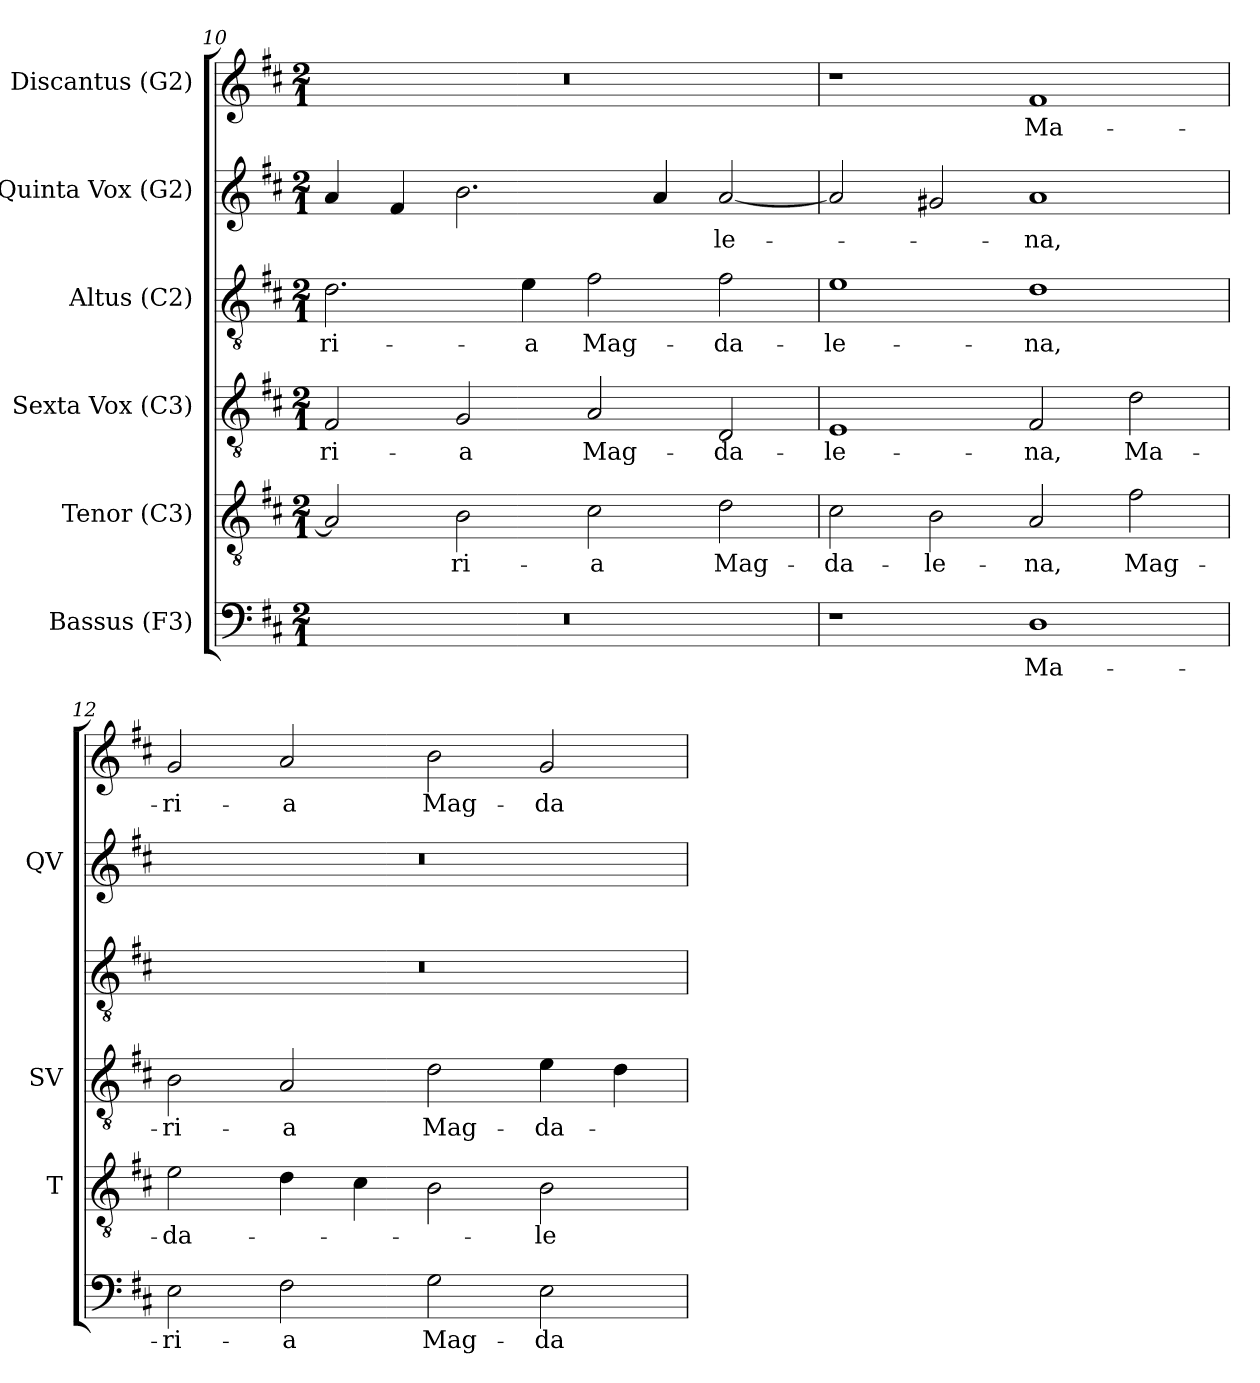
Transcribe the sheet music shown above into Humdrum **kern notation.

**kern	**text	**kern	**text	**kern	**text	**kern	**text	**kern	**text	**kern	**text
*part6	*part6	*part5	*part5	*part4	*part4	*part3	*part3	*part2	*part2	*part1	*part1
*staff6	*staff6	*staff5	*staff5	*staff4	*staff4	*staff3	*staff3	*staff2	*staff2	*staff1	*staff1
*I"Bassus (F3)	*	*I"Tenor (C3)	*	*I"Sexta Vox (C3)	*	*I"Altus (C2)	*	*I"Quinta Vox (G2)	*	*I"Discantus (G2)	*
*	*	*I'T	*	*I'SV	*	*	*	*I'QV	*	*	*
!!LO:PB:g=z
*clefF4	*	*clefGv2	*	*clefGv2	*	*clefGv2	*	*clefG2	*	*clefG2	*
*	*	*	*	*	*	*ITrd7c12	*	*	*	*	*
*k[f#c#]	*	*k[f#c#]	*	*k[f#c#]	*	*k[f#c#]	*	*k[f#c#]	*	*k[f#c#]	*
*D:	*	*D:	*	*D:	*	*D:	*	*D:	*	*D:	*
*M2/1	*	*M2/1	*	*M2/1	*	*M2/1	*	*M2/1	*	*M2/1	*
=10	=10	=10	=10	=10	=10	=10	=10	=10	=10	=10	=10
!LO:N:vis=1	!	!	!	!	!	!	!	!	!	!	!
!	!	!	!	!	!LO:LY:b:color=#000000	!	!	!	!	!	!
!	!	!	!	!	!	!	!LO:LY:b:color=#000000	!	!	!LO:N:vis=1	!
0r	.	2Ai/]	.	2F#i/	-ri-	2.Di\	-ri-	4ai/	.	0r	.
.	.	.	.	.	.	.	.	4f#i/	.	.	.
!	!	!	!LO:LY:b:color=#000000	!	!	!	!	!	!	!	!
!	!	!	!	!	!LO:LY:b:color=#000000	!	!	!	!	!	!
.	.	2Bi\	-ri-	2Gi/	-a	.	.	2.bi\	.	.	.
!	!	!	!	!	!	!	!LO:LY:b:color=#000000	!	!	!	!
.	.	.	.	.	.	4Ei\	-a	.	.	.	.
!	!	!	!LO:LY:b:color=#000000	!	!	!	!	!	!	!	!
!	!	!	!	!	!LO:LY:b:color=#000000	!	!	!	!	!	!
!	!	!	!	!	!	!	!LO:LY:b:color=#000000	!	!	!	!
.	.	2c#i\	-a	2Ai/	Mag-	2F#i\	Mag-	.	.	.	.
.	.	.	.	.	.	.	.	4ai/	.	.	.
!	!	!	!LO:LY:b:color=#000000	!	!	!	!	!	!	!	!
!	!	!	!	!	!LO:LY:b:color=#000000	!	!	!	!	!	!
!	!	!	!	!	!	!	!LO:LY:b:color=#000000	!	!	!	!
!	!	!	!	!	!	!	!	!	!LO:LY:b:color=#000000	!	!
.	.	2di\	Mag-	2Di/	-da-	2F#i\	-da-	[2ai/	-le-	.	.
=11	=11	=11	=11	=11	=11	=11	=11	=11	=11	=11	=11
!	!	!	!LO:LY:b:color=#000000	!	!	!	!	!	!	!	!
!	!	!	!	!	!LO:LY:b:color=#000000	!	!	!	!	!	!
!	!	!	!	!	!	!	!LO:LY:b:color=#000000	!	!	!	!
1r	.	2c#i\	-da-	1Ei	-le-	1Ei	-le-	2ai/]	.	1r	.
!	!	!	!LO:LY:b:color=#000000	!	!	!	!	!	!	!	!
.	.	2Bi\	-le-	.	.	.	.	2g#Xi/	.	.	.
!	!LO:LY:b:color=#000000	!	!	!	!	!	!	!	!	!	!
!	!	!	!LO:LY:b:color=#000000	!	!	!	!	!	!	!	!
!	!	!	!	!	!LO:LY:b:color=#000000	!	!	!	!	!	!
!	!	!	!	!	!	!	!LO:LY:b:color=#000000	!	!	!	!
!	!	!	!	!	!	!	!	!	!LO:LY:b:color=#000000	!	!
!	!	!	!	!	!	!	!	!	!	!	!LO:LY:b:color=#000000
1Di	Ma-	2Ai/	-na,	2F#i/	-na,	1Di	-na,	1ai	-na,	1f#i	Ma-
!	!	!	!LO:LY:b:color=#000000	!	!	!	!	!	!	!	!
!	!	!	!	!	!LO:LY:b:color=#000000	!	!	!	!	!	!
.	.	2f#i\	Mag-	2di\	Ma-	.	.	.	.	.	.
=12	=12	=12	=12	=12	=12	=12	=12	=12	=12	=12	=12
!	!LO:LY:b:color=#000000	!	!	!	!	!	!	!	!	!	!
!	!	!	!LO:LY:b:color=#000000	!	!	!	!	!	!	!	!
!	!	!	!	!	!LO:LY:b:color=#000000	!LO:N:vis=1	!	!LO:N:vis=1	!	!	!
!	!	!	!	!	!	!	!	!	!	!	!LO:LY:b:color=#000000
2Ei\	-ri-	2ei\	-da-	2Bi\	-ri-	0r	.	0r	.	2gi/	-ri-
!	!LO:LY:b:color=#000000	!	!	!	!	!	!	!	!	!	!
!	!	!	!	!	!LO:LY:b:color=#000000	!	!	!	!	!	!
!	!	!	!	!	!	!	!	!	!	!	!LO:LY:b:color=#000000
2F#i\	-a	4di\	.	2Ai/	-a	.	.	.	.	2ai/	-a
.	.	4c#i\	.	.	.	.	.	.	.	.	.
!	!LO:LY:b:color=#000000	!	!	!	!	!	!	!	!	!	!
!	!	!	!	!	!LO:LY:b:color=#000000	!	!	!	!	!	!
!	!	!	!	!	!	!	!	!	!	!	!LO:LY:b:color=#000000
2Gi\	Mag-	2Bi\	.	2di\	Mag-	.	.	.	.	2bi\	Mag-
!	!LO:LY:b:color=#000000	!	!	!	!	!	!	!	!	!	!
!	!	!	!LO:LY:b:color=#000000	!	!	!	!	!	!	!	!
!	!	!	!	!	!LO:LY:b:color=#000000	!	!	!	!	!	!
!	!	!	!	!	!	!	!	!	!	!	!LO:LY:b:color=#000000
2Ei\	-da-	2Bi\	-le-	4ei\	-da-	.	.	.	.	2gi/	-da-
.	.	.	.	4di\	.	.	.	.	.	.	.
=	=	=	=	=	=	=	=	=	=	=	=
*-	*-	*-	*-	*-	*-	*-	*-	*-	*-	*-	*-
